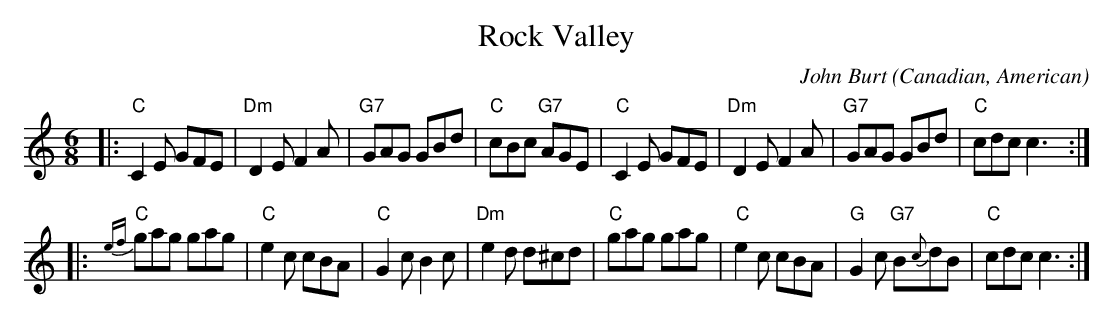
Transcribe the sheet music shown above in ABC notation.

X:1
T: Rock Valley
C: John Burt
O: Canadian, American
M: 6/8
L: 1/8
K: C
|:\
"C"C2E GFE | "Dm"D2E F2A | "G7"GAG GBd | "C"cBc "G7"AGE |\
"C"C2E GFE | "Dm"D2E F2A | "G7"GAG GBd | "C"cdc c3 :|
|:{ef}\
"C"gag gag | "C"e2c cBA | "C"G2c B2c | "Dm"e2d d^cd |\
"C"gag gag | "C"e2c cBA | "G"G2c "G7"B{c}dB | "C"cdc c3 :|
